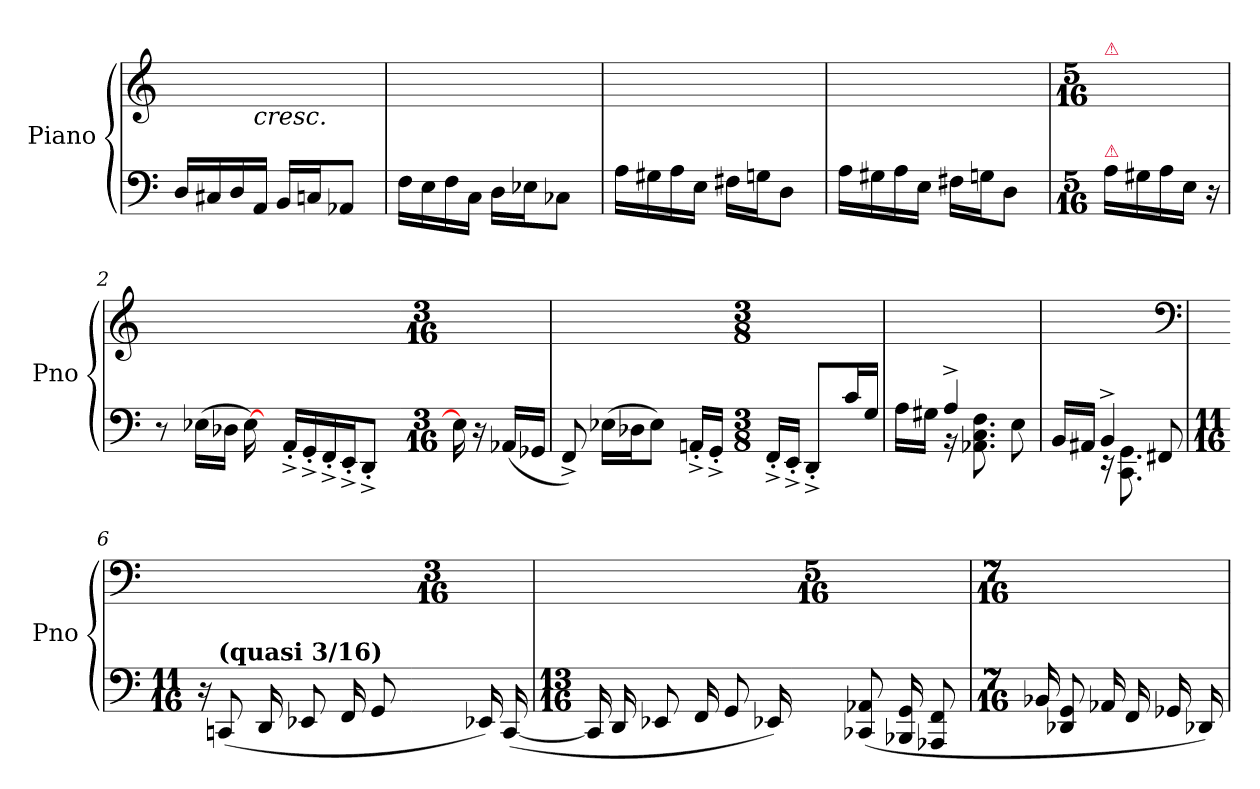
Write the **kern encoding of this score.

**kern	**kern
*part1	*part1
*staff2	*staff1
*I"Piano	*
*I'Pno	*
*clefF4	*clefG2
*k[]	*k[]
*C:	*C:
=	=
16DiLL	16ryy
16C#X	8ryy
16D	.
!	!LO:TX:b:i:t=cresc.
16AAJJ	16ryy
16BBLL	16ryy
16CnJ	16ryy
8AA-XJ	16ryy
.	16ryy
=	=
16FLL	16ryy
16E	16ryy
16F	16ryy
16CJJ	16ryy
16DLL	16ryy
16E-XJ	8ryy
8C-XJ	.
.	16ryy
=	=
16ALL	16ryy
16G#X	16ryy
16A	8ryy
16EJJ	.
16F#XLL	16ryy
16GnJ	16ryy
8DJ	16ryy
.	16ryy
=	=
16ALL	16ryy
16G#X	16ryy
16A	16ryy
16EJJ	16ryy
16F#XLL	8ryy
16GnJ	.
8DJ	16ryy
.	16ryy
=1	=1
*M5/16	*M5/16
!	!LO:TX:a:color=crimson:t=⚠
!LO:TX:a:color=crimson:t=⚠	!
16ALL	16ryy
16G#X	8ryy
16A	.
16EJJ	16ryy
16r	16ryy
=2	=2
8r	16ryy
.	16ryy
(16E-XLL	16ryy
16D-XJJ	16ryy
[16E-)	16ryy
16ryy	16ryy
16AA'^LL	16ryy
16GG'^	16ryy
16FF'^	16ryy
16EE'^J	16ryy
8DD'^J	16ryy
.	16ryy
=-	=-
*M3/16	*M3/16
16E-]	16ryy
16r	16ryy
(16AA-XLL	16ryy
16GG-XJJ	16ryy
=3	=3
8FF^)	16ryy
.	16ryy
(16E-XLL	16ryy
16D-XJ	16ryy
8E-J)	16ryy
.	16ryy
16AAn'^LL	16ryy
16GG'^JJ	16ryy
=-	=-
*M3/8	*M3/8
16FF'^LL	16ryy
16EE'^JJ	16ryy
8DD'^L	16ryy
.	16ryy
16cL	16ryy
16GJJ	16ryy
=4	=4
*^	*
16ryy	16ALL	2ryy
16ryy	16G#XJJ	.
4A^	16r	.
.	8.AA-X 8.C 8.F	.
8E	8ryy	.
=5	=5	=5
16BBLL	8ryy	2ryy
16AA#XJJ	.	.
4BB^	16r	.
.	8.CC 8.GG	.
8FF#X	8ryy	.
*v	*v	*
*	*clefF4
=6	=6
*M11/16	*
*^	*
!LO:TX:a:color=crimson:t=⚠	!	!
*v	*v	*
16r	16ryy
!LO:TX:a:B:t=(quasi 3/16)	!
(8CCn	16ryy
.	16ryy
16DD	16ryy
8EE-X	16ryy
.	16ryy
16FF	16ryy
8GG	16ryy
.	16ryy
=-	=-
*	*M3/16
16ryy	16ryy
16EE-X)	16ryy
([16CC	16ryy
=7	=7
*M13/16	*
16CC]	16ryy
16DD	16ryy
8EE-X	16ryy
.	16ryy
16FF	16ryy
8GG	16ryy
.	16ryy
16EE-X)	16ryy
=-	=-
*	*M5/16
(8CC-X 8AA-X	16ryy
.	16ryy
16BBB-X 16GG	16ryy
8AAA-X 8FF	16ryy
.	16ryy
=8	=8
*M7/16	*M7/16
16BB-X	16ryy
8DD-X 8GG	16ryy
.	16ryy
16AA-X	16ryy
16FF	16ryy
16GG-X	16ryy
16DD-X)	16ryy
=	=
*-	*-
